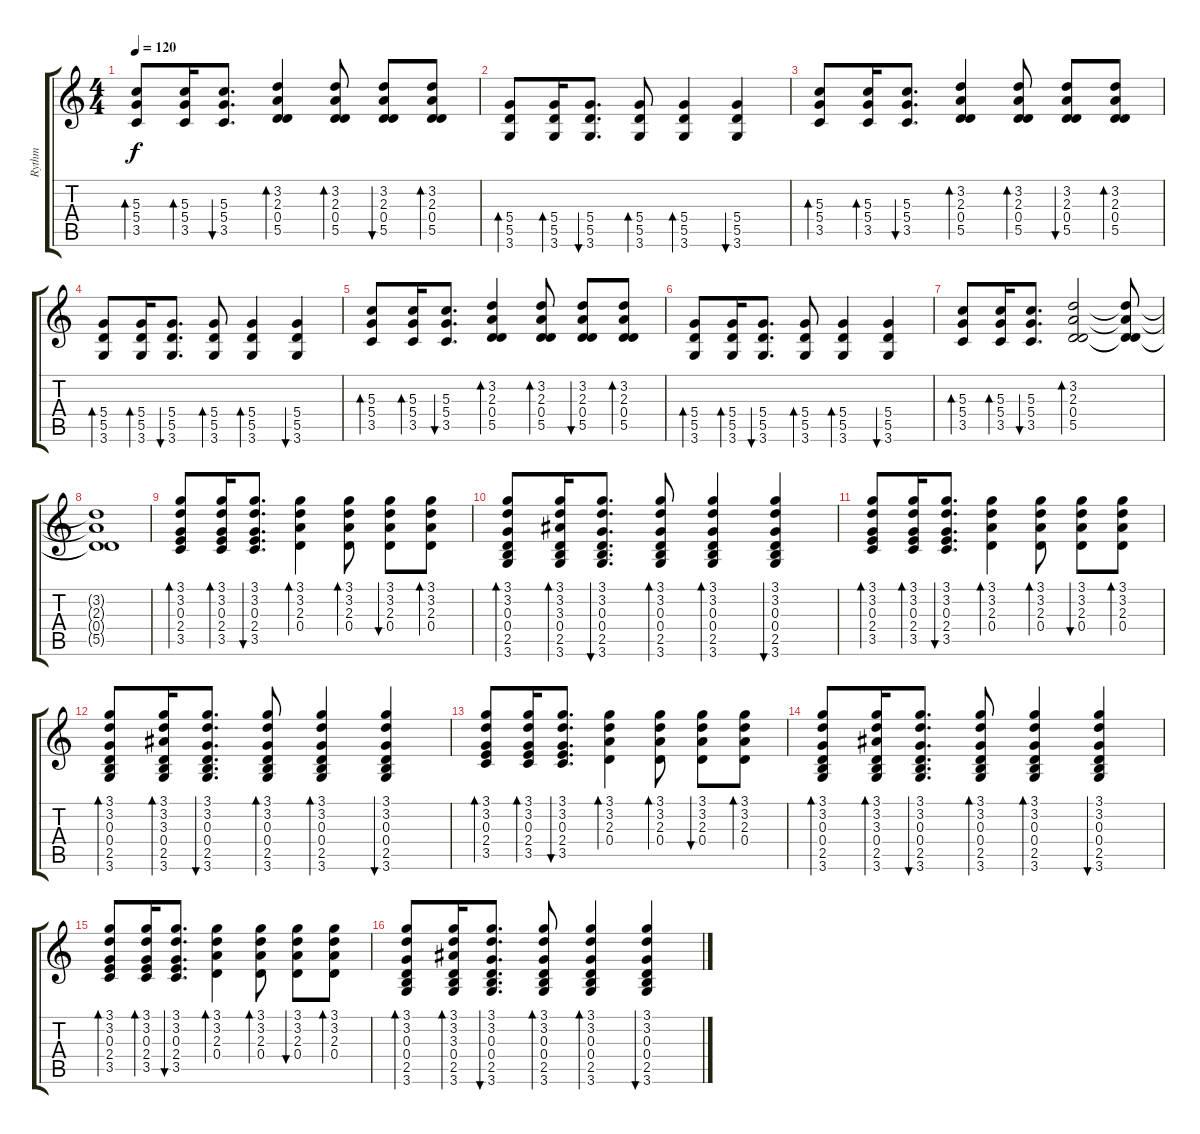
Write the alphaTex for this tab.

\track ("Rythm" "Rythm") {instrument electricguitarjazz}
\staff {score tabs}
\tuning (E4 B3 G3 D3 A2 E2) {hide}
\ts (4 4)
\tempo 120
\clef g2
\ks c
(5.3 5.4 3.5).8{bd 60 dy f instrument distortionguitar} (5.3 5.4 3.5).16{bd 60} (5.3 5.4 3.5).8{d bu 60} (3.2 2.3 0.4 5.5).4{bd 60} (3.2 2.3 0.4 5.5).8{bd 60} (3.2 2.3 0.4 5.5).8{bu 60} (3.2 2.3 0.4 5.5).8{bd 60} |
(5.4 5.5 3.6).8{bd 60} (5.4 5.5 3.6).16{bd 60} (5.4 5.5 3.6).8{d bu 60} (5.4 5.5 3.6).8{bd 60} (5.4 5.5 3.6).4{bd 60} (5.4 5.5 3.6).4{bu 60} |
(5.3 5.4 3.5).8{bd 60} (5.3 5.4 3.5).16{bd 60} (5.3 5.4 3.5).8{d bu 60} (3.2 2.3 0.4 5.5).4{bd 60} (3.2 2.3 0.4 5.5).8{bd 60} (3.2 2.3 0.4 5.5).8{bu 60} (3.2 2.3 0.4 5.5).8{bd 60} |
(5.4 5.5 3.6).8{bd 60} (5.4 5.5 3.6).16{bd 60} (5.4 5.5 3.6).8{d bu 60} (5.4 5.5 3.6).8{bd 60} (5.4 5.5 3.6).4{bd 60} (5.4 5.5 3.6).4{bu 60} |
(5.3 5.4 3.5).8{bd 60} (5.3 5.4 3.5).16{bd 60} (5.3 5.4 3.5).8{d bu 60} (3.2 2.3 0.4 5.5).4{bd 60} (3.2 2.3 0.4 5.5).8{bd 60} (3.2 2.3 0.4 5.5).8{bu 60} (3.2 2.3 0.4 5.5).8{bd 60} |
(5.4 5.5 3.6).8{bd 60} (5.4 5.5 3.6).16{bd 60} (5.4 5.5 3.6).8{d bu 60} (5.4 5.5 3.6).8{bd 60} (5.4 5.5 3.6).4{bd 60} (5.4 5.5 3.6).4{bu 60} |
(5.3 5.4 3.5).8{bd 60} (5.3 5.4 3.5).16{bd 60} (5.3 5.4 3.5).8{d bu 60} (3.2 2.3 0.4 5.5).2{bd 60} (3.2{t} 2.3{t} 0.4{t} 5.5{t}).8 |
(3.2{t} 2.3{t} 0.4{t} 5.5{t}).1 |
(3.1 3.2 0.3 2.4 3.5).8{bd 60 instrument electricguitarjazz} (3.1 3.2 0.3 2.4 3.5).16{bd 60} (3.1 3.2 0.3 2.4 3.5).8{d bu 60} (3.1 3.2 2.3 0.4).4{bd 60} (3.1 3.2 2.3 0.4).8{bd 60} (3.1 3.2 2.3 0.4).8{bu 60} (3.1 3.2 2.3 0.4).8{bd 60} |
(3.1 3.2 0.3 0.4 2.5 3.6).8{bd 60} (3.1 3.2 3.3 0.4 2.5 3.6).16{bd 60} (3.1 3.2 0.3 0.4 2.5 3.6).8{d bu 60} (3.1 3.2 0.3 0.4 2.5 3.6).8{bd 60} (3.1 3.2 0.3 0.4 2.5 3.6).4{bd 60} (3.1 3.2 0.3 0.4 2.5 3.6).4{bu 60} |
(3.1 3.2 0.3 2.4 3.5).8{bd 60} (3.1 3.2 0.3 2.4 3.5).16{bd 60} (3.1 3.2 0.3 2.4 3.5).8{d bu 60} (3.1 3.2 2.3 0.4).4{bd 60} (3.1 3.2 2.3 0.4).8{bd 60} (3.1 3.2 2.3 0.4).8{bu 60} (3.1 3.2 2.3 0.4).8{bd 60} |
(3.1 3.2 0.3 0.4 2.5 3.6).8{bd 60} (3.1 3.2 3.3 0.4 2.5 3.6).16{bd 60} (3.1 3.2 0.3 0.4 2.5 3.6).8{d bu 60} (3.1 3.2 0.3 0.4 2.5 3.6).8{bd 60} (3.1 3.2 0.3 0.4 2.5 3.6).4{bd 60} (3.1 3.2 0.3 0.4 2.5 3.6).4{bu 60} |
(3.1 3.2 0.3 2.4 3.5).8{bd 60} (3.1 3.2 0.3 2.4 3.5).16{bd 60} (3.1 3.2 0.3 2.4 3.5).8{d bu 60} (3.1 3.2 2.3 0.4).4{bd 60} (3.1 3.2 2.3 0.4).8{bd 60} (3.1 3.2 2.3 0.4).8{bu 60} (3.1 3.2 2.3 0.4).8{bd 60} |
(3.1 3.2 0.3 0.4 2.5 3.6).8{bd 60} (3.1 3.2 3.3 0.4 2.5 3.6).16{bd 60} (3.1 3.2 0.3 0.4 2.5 3.6).8{d bu 60} (3.1 3.2 0.3 0.4 2.5 3.6).8{bd 60} (3.1 3.2 0.3 0.4 2.5 3.6).4{bd 60} (3.1 3.2 0.3 0.4 2.5 3.6).4{bu 60} |
(3.1 3.2 0.3 2.4 3.5).8{bd 60} (3.1 3.2 0.3 2.4 3.5).16{bd 60} (3.1 3.2 0.3 2.4 3.5).8{d bu 60} (3.1 3.2 2.3 0.4).4{bd 60} (3.1 3.2 2.3 0.4).8{bd 60} (3.1 3.2 2.3 0.4).8{bu 60} (3.1 3.2 2.3 0.4).8{bd 60} |
(3.1 3.2 0.3 0.4 2.5 3.6).8{bd 60} (3.1 3.2 3.3 0.4 2.5 3.6).16{bd 60} (3.1 3.2 0.3 0.4 2.5 3.6).8{d bu 60} (3.1 3.2 0.3 0.4 2.5 3.6).8{bd 60} (3.1 3.2 0.3 0.4 2.5 3.6).4{bd 60} (3.1 3.2 0.3 0.4 2.5 3.6).4{bu 60}
